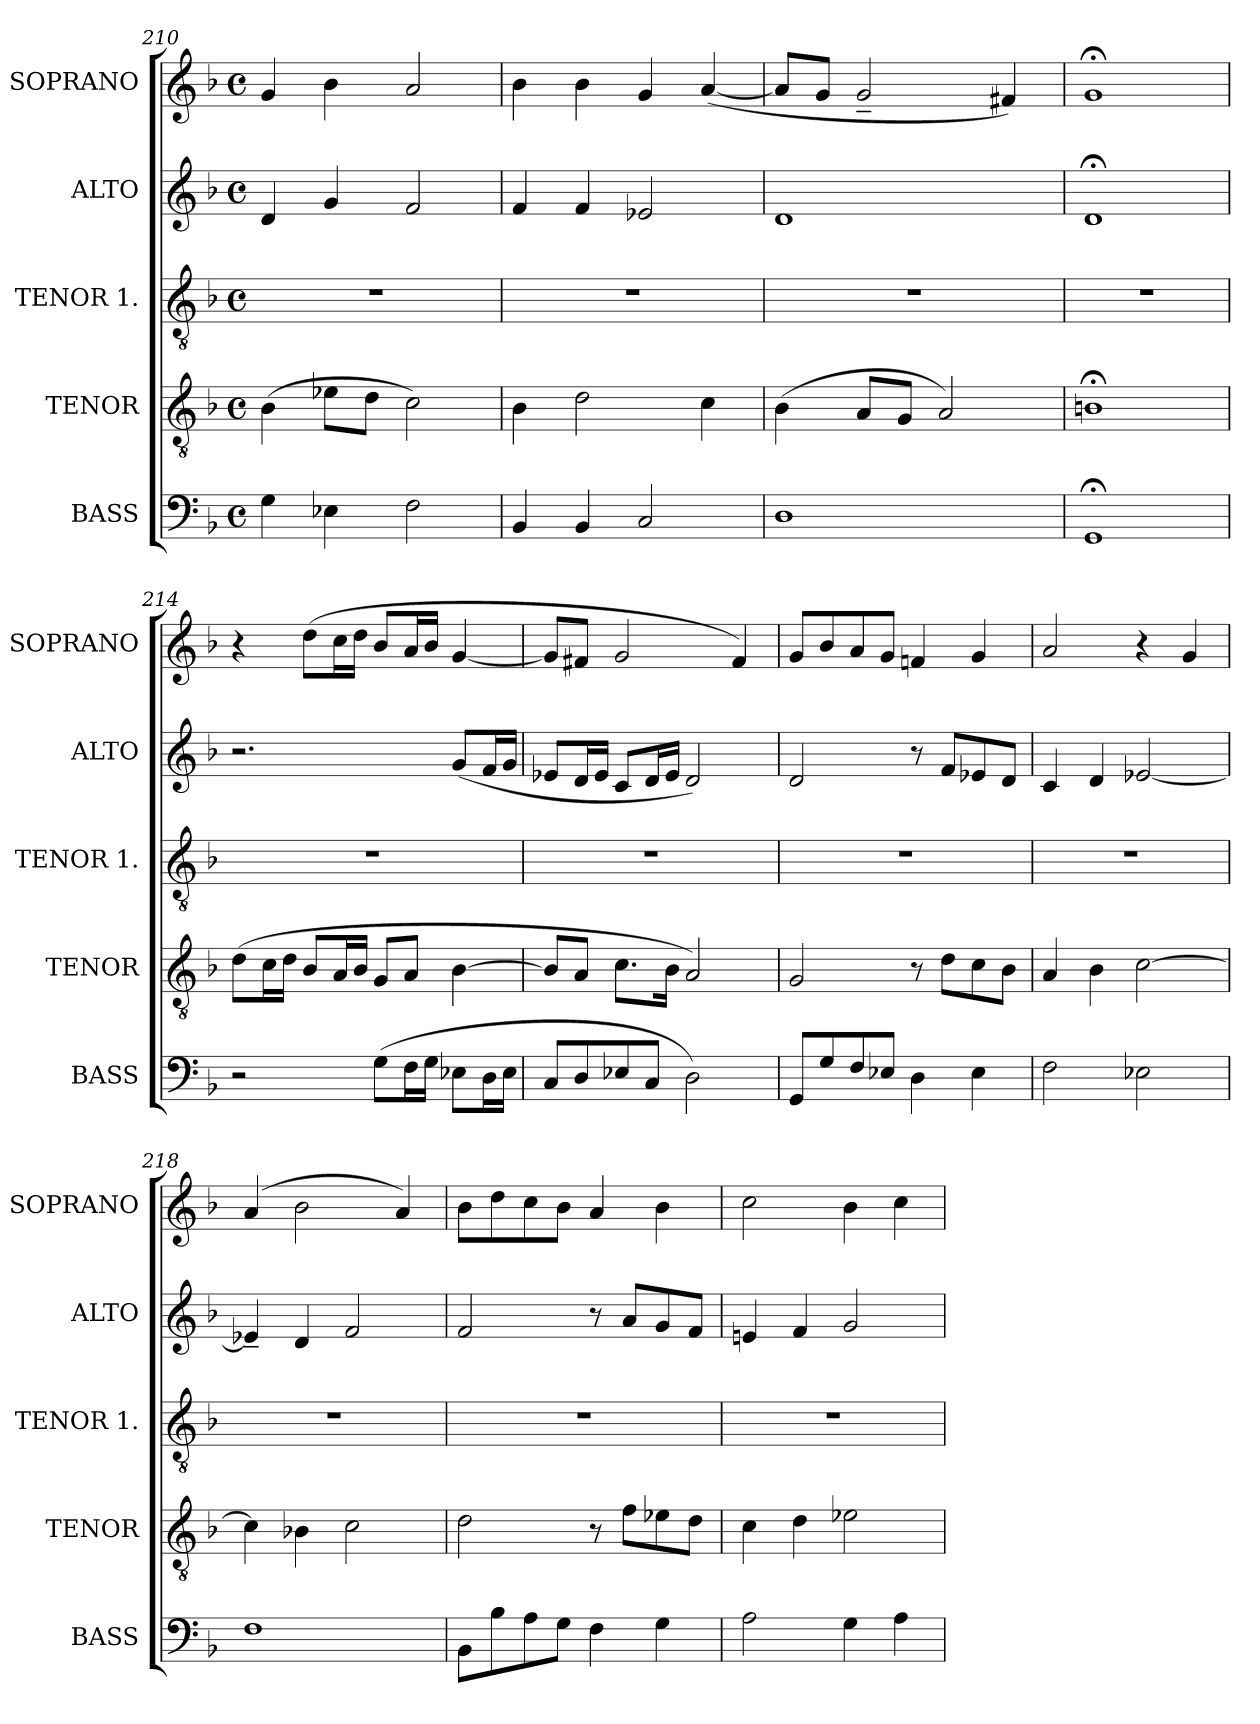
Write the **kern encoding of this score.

**kern	**kern	**kern	**kern	**kern
*part5	*part4	*part3	*part2	*part1
*staff5	*staff4	*staff3	*staff2	*staff1
*I"BASS	*I"TENOR	*I"TENOR 1.	*I"ALTO	*I"SOPRANO
*I'BASS	*I'TENOR	*I'TENOR 1.	*I'ALTO	*I'SOPRANO
*clefF4	*clefGv2	*clefGv2	*clefG2	*clefG2
*k[b-]	*k[b-]	*k[b-]	*k[b-]	*k[b-]
*F:	*F:	*F:	*F:	*F:
*M4/4	*M4/4	*M4/4	*M4/4	*M4/4
*met(c)	*met(c)	*met(c)	*met(c)	*met(c)
=210	=210	=210	=210	=210
4G\	(>4B-i\	1r	4d/	4g/
4E-X\	8e-X\L	.	4g/	4b-\
.	8d\J	.	.	.
2F\	2c\)	.	2f/	2a/
=211	=211	=211	=211	=211
4BB-/	4B-\	1r	4f/	4b-\
4BB-/	2d\	.	4f/	4b-\
2C/	.	.	2e-X/	4g/
.	4c\	.	.	(<[<4a/
=212	=212	=212	=212	=212
1D	(>4B-\	1r	1d	8a/L]
.	.	.	.	8g/J
.	8A/L	.	.	2g~</
.	8G/J	.	.	.
.	2A/)	.	.	.
.	.	.	.	4f#X/)
=213	=213	=213	=213	=213
1GG;	1Bn;<	1r	1d;	1g;
!!LO:LB:g=z
=214	=214	=214	=214	=214
2r	(>8d\L	1r	2.r	4r
.	16c\L	.	.	.
.	16d\JJ	.	.	.
.	8B-/L	.	.	(>8dd\L
.	16A/L	.	.	16cc\L
.	16B-/JJ	.	.	16dd\JJ
(>8G\L	8G/L	.	.	8b-/L
16F\L	8A/J	.	.	16a/L
16G\JJ	.	.	.	16b-/JJ
8E-X\L	[>4B-\	.	(<8g/L	[<4g/
16D\L	.	.	16f/L	.
16E-\JJ	.	.	16g/JJ	.
=215	=215	=215	=215	=215
8C/L	8B-/L]	1r	8e-X/L	8g/L]
8D/	8A/J	.	16d/L	8f#X/J
.	.	.	16e-/JJ	.
8E-X/	8.c\L	.	8c/L	2g/
8C/J	.	.	16d/L	.
.	16B-\Jk	.	16e-/JJ	.
2D\)	2A/)	.	2d/)	.
.	.	.	.	4f#/)
=216	=216	=216	=216	=216
8GG/L	2G/	1r	2d/	8g/L
8G/	.	.	.	8b-/
8F/	.	.	.	8a/
8E-X/J	.	.	.	8g/J
4D\	8r	.	8r	4fn/
.	8d\L	.	8f/L	.
4E-\	8c\	.	8e-X/	4g/
.	8B-\J	.	8d/J	.
=217	=217	=217	=217	=217
2F\	4A/	1r	4c/	2a/
.	4B-\	.	4d/	.
2E-X\	[<2c\	.	[<2e-X/	4r
.	.	.	.	4g/
!!LO:LB:g=z
=218	=218	=218	=218	=218
1F	4c\]	1r	4e-X~</]	(4a/
.	4B-X\	.	4d/	2b-\
.	2c\	.	2f/	.
.	.	.	.	4a/)
=219	=219	=219	=219	=219
8BB-\L	2d\	1r	2f/	8b-\L
8B-\	.	.	.	8dd\
8A\	.	.	.	8cc\
8G\J	.	.	.	8b-\J
4F\	8r	.	8r	4a/
.	8f\L	.	8a/L	.
4G\	8e-X\	.	8g/	4b-\
.	8d\J	.	8f/J	.
=220	=220	=220	=220	=220
2A\	4c\	1r	4eni/	2cc\
.	4d\	.	4f/	.
4G\	2e-X\	.	2g/	4b-\
4A\	.	.	.	4cc\
=	=	=	=	=
*-	*-	*-	*-	*-
